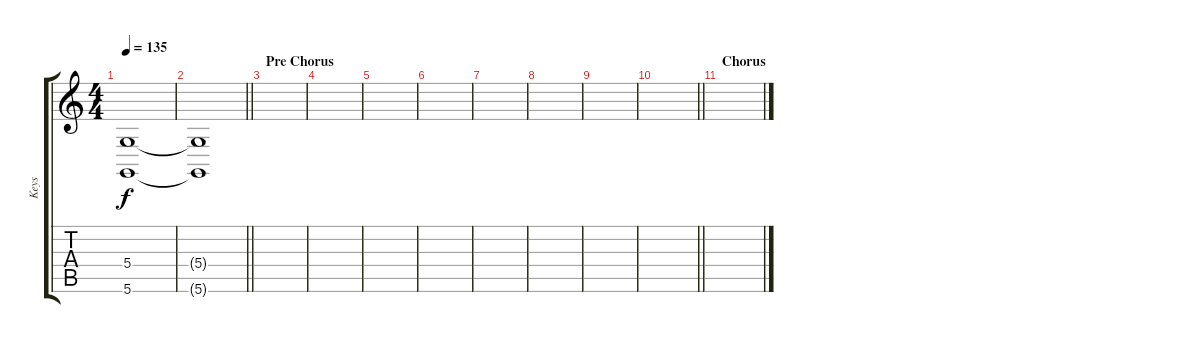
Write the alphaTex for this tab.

\track ("Keys" "Keys") {instrument pad2warm}
\staff {score tabs}
\tuning (E4 B3 G3 D3 A2 D2) {hide}
\ts (4 4)
\tempo 135
\clef g2
\ks c
(5.4 5.6).1{dy f} |
\barLineRight lightlight
(5.4{t} 5.6{t}).1 |
\section ("" "Pre Chorus")
|
|
|
|
|
|
|
\barLineRight lightlight
|
\section ("" "Chorus")
